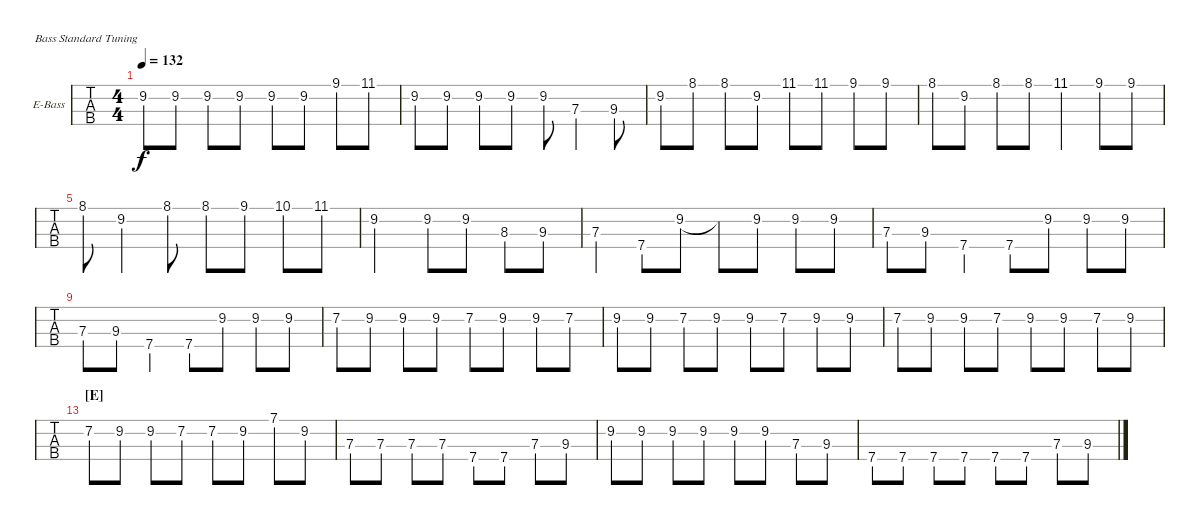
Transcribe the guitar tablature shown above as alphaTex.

\bracketExtendMode nobrackets
\firstSystemTrackNameOrientation horizontal
\otherSystemsTrackNameOrientation horizontal
\defaultBarNumberDisplay FirstOfSystem
\track ("Bass" "E-Bass") {instrument electricbassfinger}
\staff {tabs}
\tuning (G2 D2 A1 E1)
\ts (4 4)
\tempo 132
\clef f4
\ks b
9.2.8{dy f} 9.2.8 9.2.8 9.2.8 9.2.8 9.2.8 9.1.8 11.1.8 |
9.2.8 9.2.8 9.2.8 9.2.8 9.2.8 7.3.4 9.3.8 |
9.2.8 8.1.8 8.1.8 9.2.8 11.1.8 11.1.8 9.1.8 9.1.8 |
8.1.8 9.2.8 8.1.8 8.1.8 11.1.4 9.1.8 9.1.8 |
8.1.8 9.2.4 8.1.8 8.1.8 9.1.8 10.1.8 11.1.8 |
9.2.2 9.2.8 9.2.8 8.3.8 9.3.8 |
7.3.4 7.4.8 9.2.8 9.2{t}.8 9.2.8 9.2.8 9.2.8 |
7.3.8 9.3.8 7.4.4 7.4.8 9.2.8 9.2.8 9.2.8 |
7.3.8 9.3.8 7.4.4 7.4.8 9.2.8 9.2.8 9.2.8 |
7.2.8 9.2.8 9.2.8 9.2.8 7.2.8 9.2.8 9.2.8 7.2.8 |
9.2.8 9.2.8 7.2.8 9.2.8 9.2.8 7.2.8 9.2.8 9.2.8 |
7.2.8 9.2.8 9.2.8 7.2.8 9.2.8 9.2.8 7.2.8 9.2.8 |
\section ("E" "")
7.2.8 9.2.8 9.2.8 7.2.8 7.2.8 9.2.8 7.1.8 9.2.8 |
7.3.8 7.3.8 7.3.8 7.3.8 7.4.8 7.4.8 7.3.8 9.3.8 |
9.2.8 9.2.8 9.2.8 9.2.8 9.2.8 9.2.8 7.3.8 9.3.8 |
7.4.8 7.4.8 7.4.8 7.4.8 7.4.8 7.4.8 7.3.8 9.3.8
